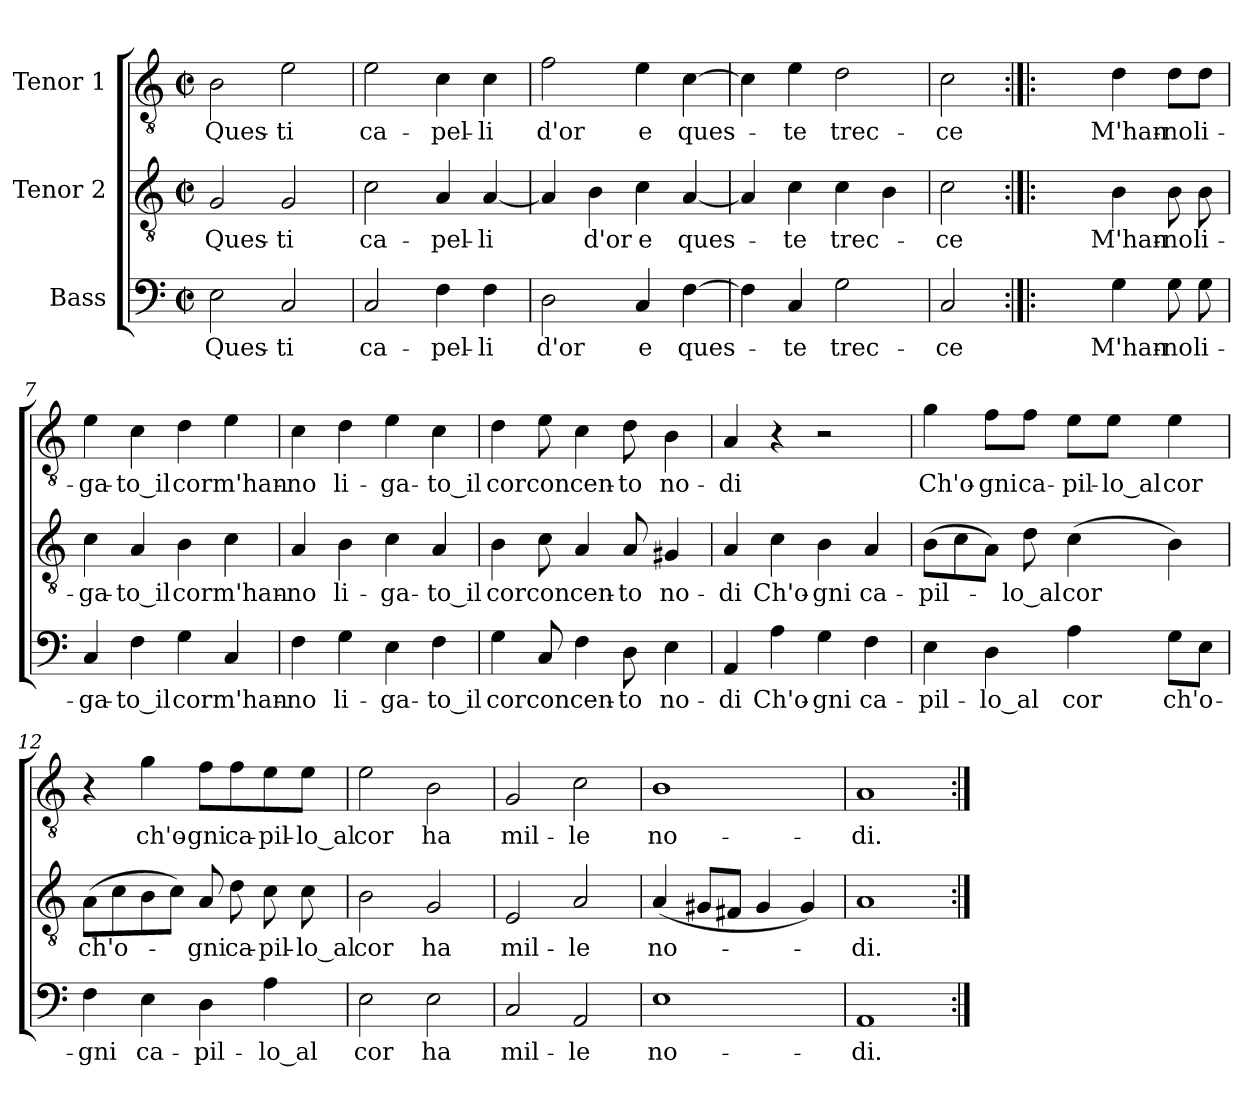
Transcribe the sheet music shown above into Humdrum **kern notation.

**kern	**text	**kern	**text	**kern	**text
*part3	*part3	*part2	*part2	*part1	*part1
*staff3	*staff3	*staff2	*staff2	*staff1	*staff1
*I"Bass	*	*I"Tenor 2	*	*I"Tenor 1	*
*clefF4	*	*clefGv2	*	*clefGv2	*
*k[]	*	*k[]	*	*k[]	*
*a:	*	*a:	*	*a:	*
*M2/2	*	*M2/2	*	*M2/2	*
*met(c|)	*	*met(c|)	*	*met(c|)	*
=1	=1	=1	=1	=1	=1
2E\	Ques-	2G/	Ques-	2B\	Ques-
2C/	-ti	2G/	-ti	2e\	-ti
=2	=2	=2	=2	=2	=2
2C/	ca-	2c\	ca-	2e\	ca-
4F\	-pel-	4A/	-pel-	4c\	-pel-
4F\	-li	[4A/	-li	4c\	-li
=3	=3	=3	=3	=3	=3
2D\	d'or	4A/]	.	2f\	d'or
.	.	4B\	d'or	.	.
4C/	e	4c\	e	4e\	e
[4F\	ques-	[4A/	ques-	[4c\	ques-
=4	=4	=4	=4	=4	=4
4F\]	.	4A/]	.	4c\]	.
4C/	-te	4c\	-te	4e\	-te
2G\	trec-	4c\	trec-	2d\	trec-
.	.	4B\	.	.	.
=5	=5	=5	=5	=5	=5
2C/	-ce	2c\	-ce	2c\	-ce
!!LO:LB:g=z
=6:|!|:	=6:|!|:	=6:|!|:	=6:|!|:	=6:|!|:	=6:|!|:
2ryy	.	2ryy	.	2ryy	.
4G\	M'han-	4B\	M'han-	4d\	M'han-
8G\	-no	8B\	-no	8d\L	-no
8G\	li-	8B\	li-	8d\J	li-
=7	=7	=7	=7	=7	=7
4C/	-ga-	4c\	-ga-	4e\	-ga-
4F\	-to_il	4A/	-to_il	4c\	-to_il
4G\	cor	4B\	cor	4d\	cor
4C/	m'han-	4c\	m'han-	4e\	m'han-
=8	=8	=8	=8	=8	=8
4F\	-no	4A/	-no	4c\	-no
4G\	li-	4B\	li-	4d\	li-
4E\	-ga-	4c\	-ga-	4e\	-ga-
4F\	-to_il	4A/	-to_il	4c\	-to_il
=9	=9	=9	=9	=9	=9
4G\	cor	4B\	cor	4d\	cor
8C/	con	8c\	con	8e\	con
4F\	cen-	4A/	cen-	4c\	cen-
8D\	-to	8A/	-to	8d\	-to
4E\	no-	4G#X/	no-	4B\	no-
=10	=10	=10	=10	=10	=10
4AA/	-di	4A/	-di	4A/	-di
4A\	Ch'o-	4c\	Ch'o-	4r	.
4G\	-gni	4B\	-gni	2r	.
4F\	ca-	4A/	ca-	.	.
!!LO:LB:g=z
=11	=11	=11	=11	=11	=11
4E\	-pil-	(8B\L	-pil-	4g\	Ch'o-
.	.	8c\	.	.	.
4D\	-lo_al	8A\J)	.	8f\L	-gni
.	.	8d\	-lo_al	8f\J	ca-
4A\	cor	(4c\	cor	8e\L	-pil-
.	.	.	.	8e\J	-lo_al
8G\L	ch'o-	4B\)	.	4e\	cor
8E\J	.	.	.	.	.
=12	=12	=12	=12	=12	=12
4F\	-gni	(8A\L	ch'o-	4r	.
.	.	8c\	.	.	.
4E\	ca-	8B\	.	4g\	ch'o-
.	.	8c\J)	.	.	.
4D\	-pil-	8A/	-gni	8f\L	-gni
.	.	8d\	ca-	8f\	ca-
4A\	-lo_al	8c\	-pil-	8e\	-pil-
.	.	8c\	-lo_al	8e\J	-lo_al
=13	=13	=13	=13	=13	=13
2E\	cor	2B\	cor	2e\	cor
2E\	ha	2G/	ha	2B\	ha
=14	=14	=14	=14	=14	=14
2C/	mil-	2E/	mil-	2G/	mil-
2AA/	-le	2A/	-le	2c\	-le
=15	=15	=15	=15	=15	=15
1E	no-	(4A/	no-	1B	no-
.	.	8G#X/L	.	.	.
.	.	8F#X/J	.	.	.
.	.	4G#/	.	.	.
.	.	4G#/)	.	.	.
=16	=16	=16	=16	=16	=16
1AA	-di.	1A	-di.	1A	-di.
=:|!	=:|!	=:|!	=:|!	=:|!	=:|!
*-	*-	*-	*-	*-	*-
